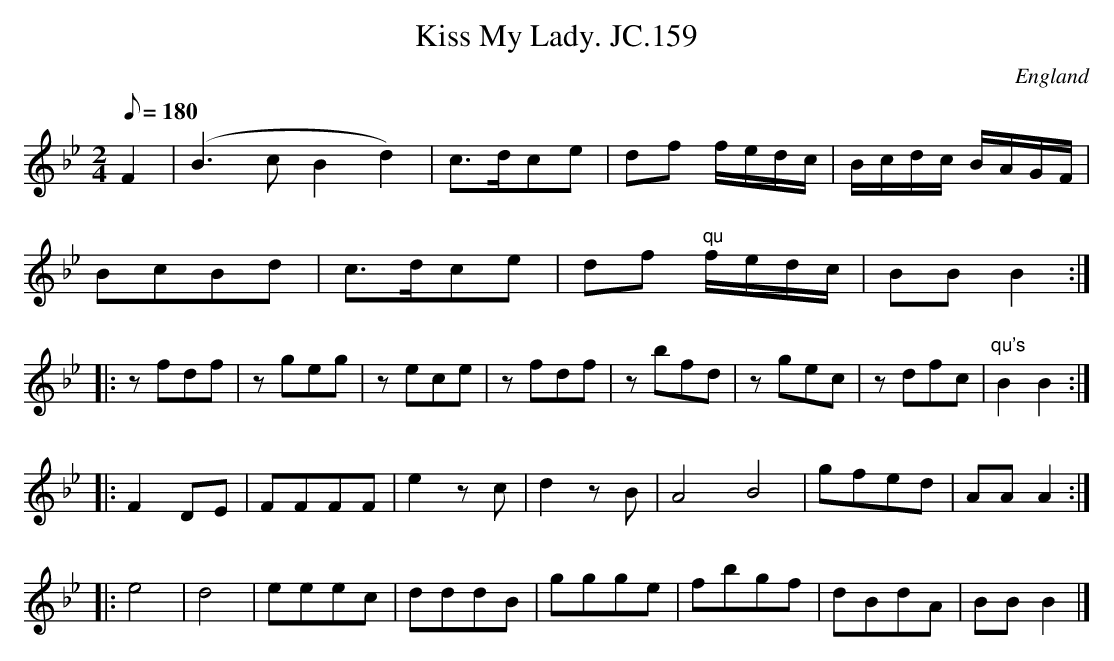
X:1
T:Kiss My Lady. JC.159
M:2/4
L:1/8
Q:180
O:England
K:Bb
F2|(B3cB2d2)|c>dce|df f/e/d/c/|B/c/d/c/ B/A/G/F/|!
BcBd|c>dce|df "qu"f/e/d/c/|BBB2:|!
|:zfdf|zgeg|zece|zfdf|zbfd|
zgec|zdfc|"qu's"B2B2:|:!F2DE|FFFF|e2zc|d2zB|A4B4|gfed|
AAA2:|:!e4|d4|eeec|dddB|ggge|fbgf|dBdA|BBB2|]
